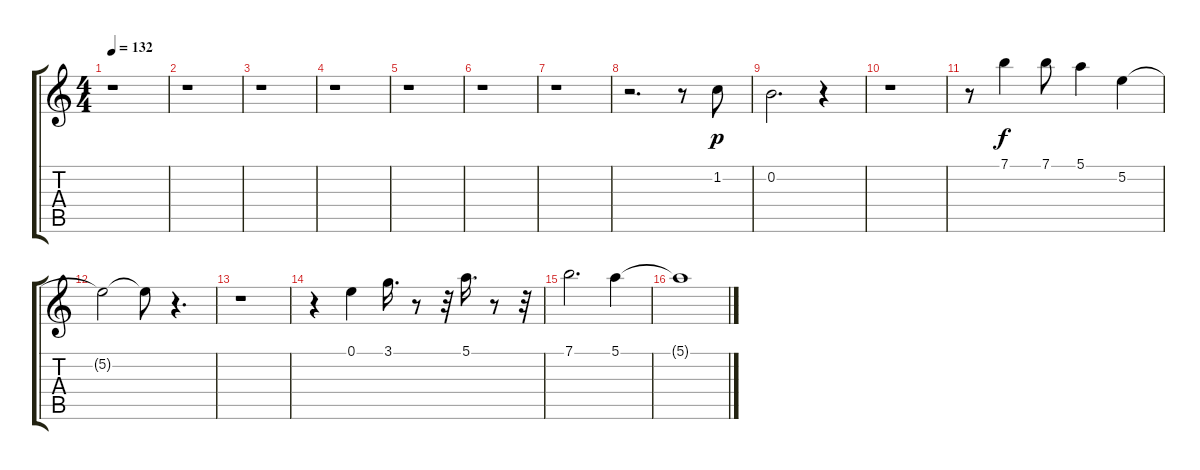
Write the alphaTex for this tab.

\track "" {instrument acousticguitarsteel}
\staff {score tabs}
\tuning (E4 B3 G3 D3 A2 E2) {hide}
\ts (4 4)
\tempo 132
\clef g2
\ks c
r.1{dy f} |
r.1 |
r.1 |
r.1 |
r.1 |
r.1 |
r.1 |
r.2{d} r.8 1.2.8{dy p} |
0.2.2{d} r.4 |
r.1 |
r.8 7.1.4{dy f} 7.1.8 5.1.4 5.2.4 |
5.2{t}.2 5.2{t}.8 r.4{d} |
r.1 |
r.4 0.1.4 3.1.16{d} r.8 r.32 5.1.16{d} r.8 r.32 |
7.1.2{d} 5.1.4 |
5.1{t}.1
